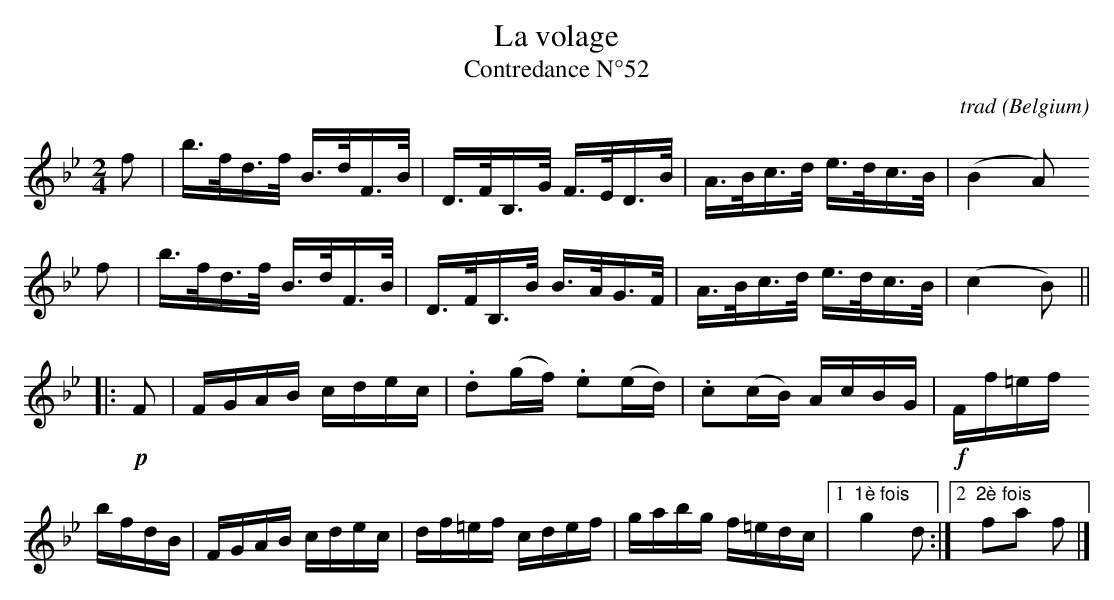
X:1
T:La volage
T:Contredance N°52
C:trad
O:Belgium
M:2/4
L:1/16
K:Bbmaj
f2|b>fd>f B>dF>B|D>FB,>G F>ED>B|A>Bc>d e>dc>B|(B4 A2)
f2|b>fd>f B>dF>B|D>FB,>B B>AG>F|A>Bc>d e>dc>B|(c4 B2)||
|:!p!F2|FGAB cdec|.d2(gf) .e2(ed)|.c2(cB) AcBG|!f!Ff=ef
bfdB|FGAB cdec|df=ef cdef|gabg f=edc|[1"1è fois"g4 d2:|[2"2è fois"f2a2 f2|]
